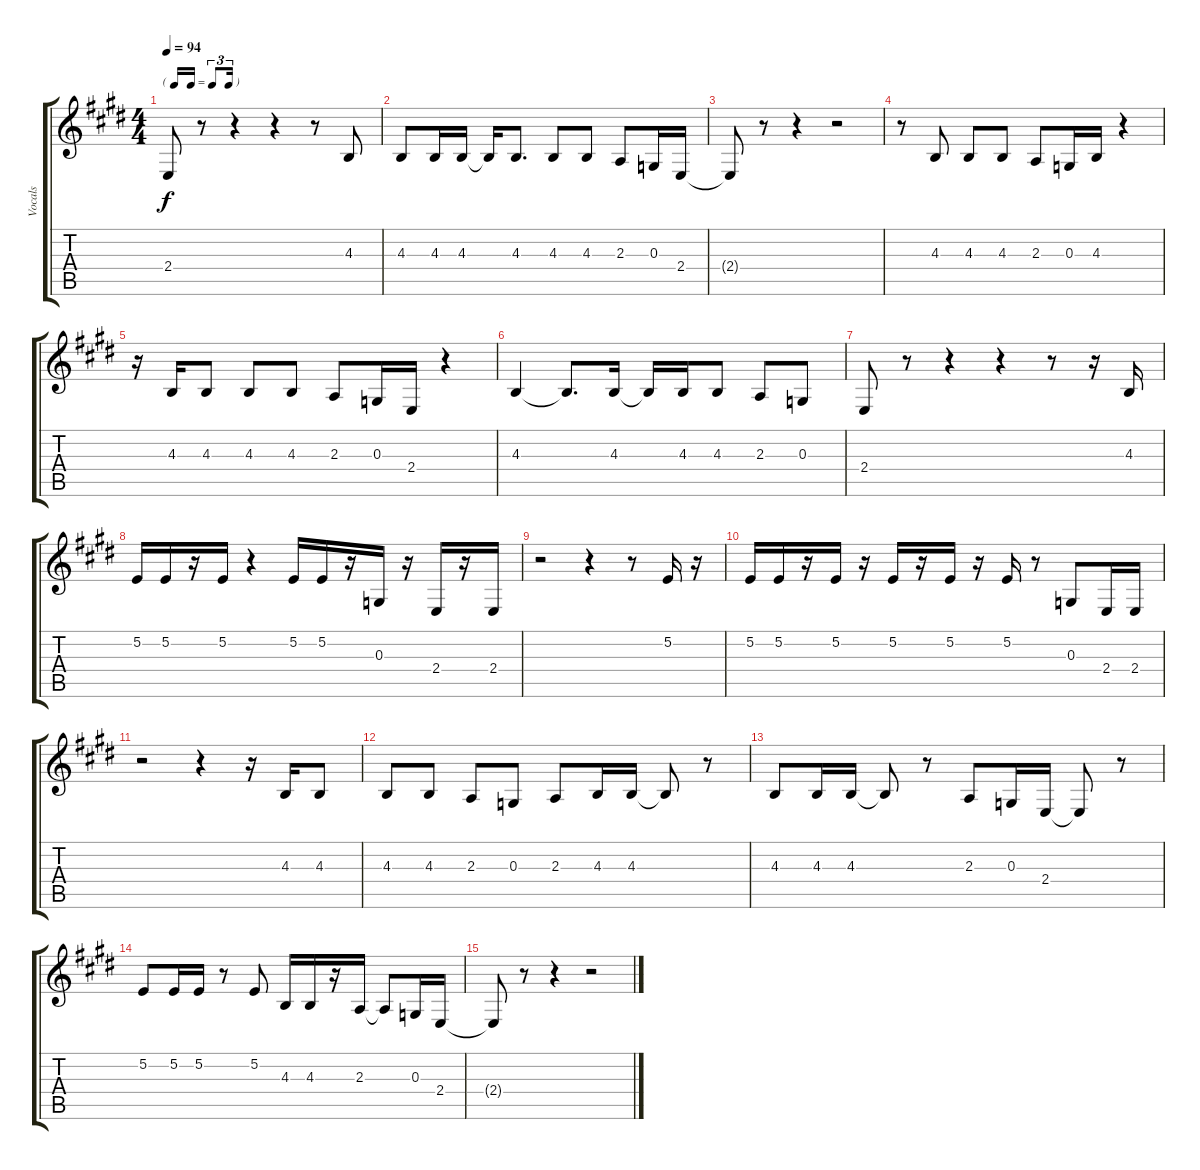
\track ("Vocals" "Vocals") {instrument altosax}
\staff {score tabs}
\tuning (E4 B3 G3 D3 A2 E2) {hide}
\ts (4 4)
\tf triplet16th
\tempo 94
\clef g2
\ks e
2.4{t}.8{dy f} r.8 r.4 r.4 r.8 4.3.8 |
4.3.8 4.3.16 4.3.16 4.3{t}.16 4.3.8{d} 4.3.8 4.3.8 2.3.8 0.3.16 2.4.16 |
2.4{t}.8 r.8 r.4 r.2 |
r.8 4.3.8 4.3.8 4.3.8 2.3.8 0.3.16 4.3.16 r.4 |
r.16 4.3.16 4.3.8 4.3.8 4.3.8 2.3.8 0.3.16 2.4.16 r.4 |
4.3.4 4.3{t}.8{d} 4.3.16 4.3{t}.16 4.3.16 4.3.8 2.3.8 0.3.8 |
2.4.8 r.8 r.4 r.4 r.8 r.16 4.3.16 |
5.2.16 5.2.16 r.16 5.2.16 r.4 5.2.16 5.2.16 r.16 0.3.16 r.16 2.4.16 r.16 2.4.16 |
r.2 r.4 r.8 5.2.16 r.16 |
5.2.16 5.2.16 r.16 5.2.16 r.16 5.2.16 r.16 5.2.16 r.16 5.2.16 r.8 0.3.8 2.4.16 2.4.16 |
r.2 r.4 r.16 4.3.16 4.3.8 |
4.3.8 4.3.8 2.3.8 0.3.8 2.3.8 4.3.16 4.3.16 4.3{t}.8 r.8 |
4.3.8 4.3.16 4.3.16 4.3{t}.8 r.8 2.3.8 0.3.16 2.4.16 2.4{t}.8 r.8 |
5.2.8 5.2.16 5.2.16 r.8 5.2.8 4.3.16 4.3.16 r.16 2.3.16 2.3{t}.8 0.3.16 2.4.16 |
2.4{t}.8 r.8 r.4 r.2
